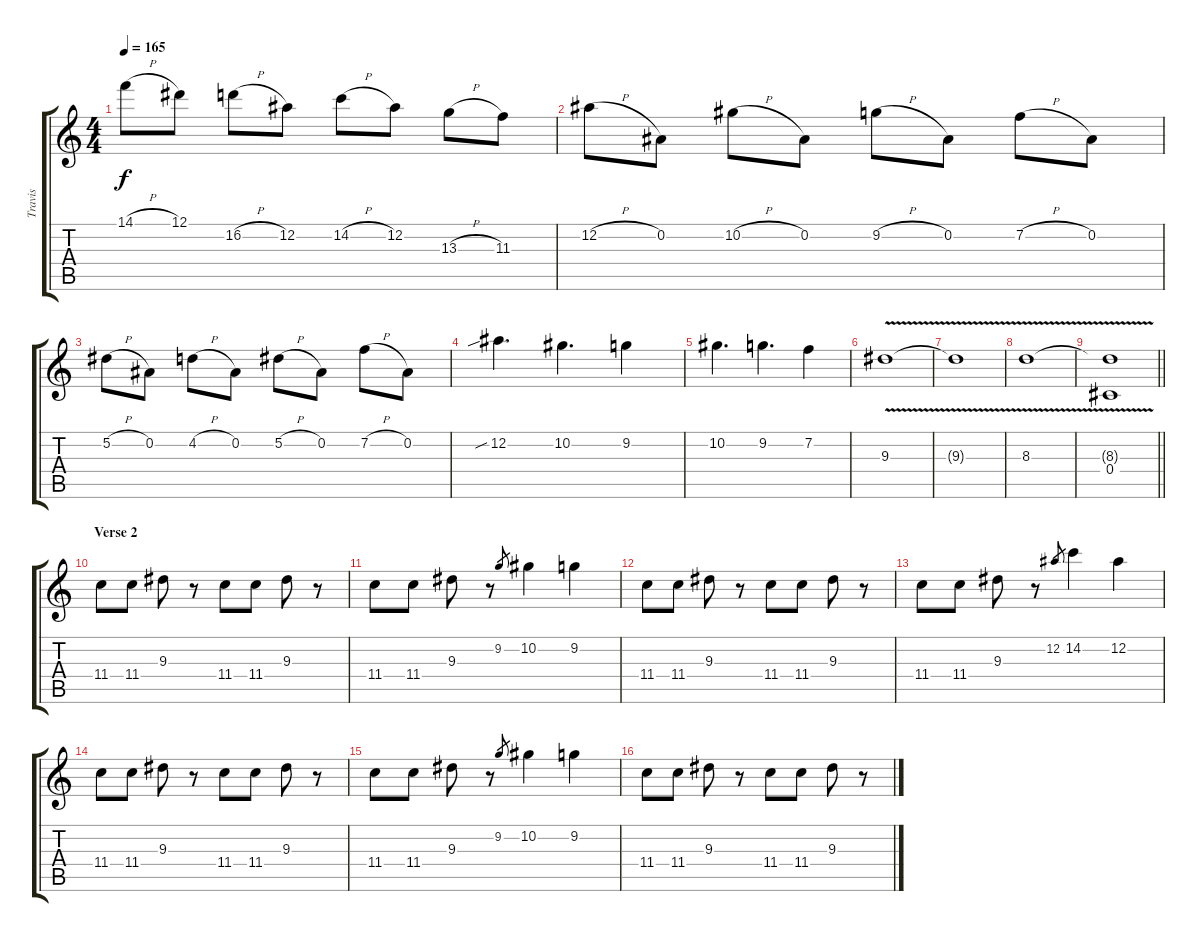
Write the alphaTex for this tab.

\track ("Travis" "Travis") {instrument electricguitarjazz}
\staff {score tabs}
\tuning (Eb4 Bb3 Gb3 Db3 Ab2 Eb2) {hide}
\ts (4 4)
\tempo 165
\clef g2
\ks c
14.1{h}.8{dy f} 12.1.8 16.2{h}.8 12.2.8 14.2{h}.8 12.2.8 13.3{h}.8 11.3.8 |
12.2{h}.8 0.2.8 10.2{h}.8 0.2.8 9.2{h}.8 0.2.8 7.2{h}.8 0.2.8 |
5.2{h}.8 0.2.8 4.2{h}.8 0.2.8 5.2{h}.8 0.2.8 7.2{h}.8 0.2.8 |
12.2{sib}.4{d} 10.2.4{d} 9.2.4 |
10.2.4{d} 9.2.4{d} 7.2.4 |
9.3{v}.1 |
9.3{t}.1 |
8.3{v}.1 |
\barLineRight lightlight
(8.3{t} 0.4).1 |
\section ("" "Verse 2")
11.4.8{instrument electricguitarjazz} 11.4.8 9.3.8 r.8 11.4.8 11.4.8 9.3.8 r.8 |
11.4.8 11.4.8 9.3.8 r.8 9.2.8{gr} 10.2.4 9.2.4 |
11.4.8 11.4.8 9.3.8 r.8 11.4.8 11.4.8 9.3.8 r.8 |
11.4.8 11.4.8 9.3.8 r.8 12.2.8{gr} 14.2.4 12.2.4 |
11.4.8 11.4.8 9.3.8 r.8 11.4.8 11.4.8 9.3.8 r.8 |
11.4.8 11.4.8 9.3.8 r.8 9.2.8{gr} 10.2.4 9.2.4 |
11.4.8 11.4.8 9.3.8 r.8 11.4.8 11.4.8 9.3.8 r.8
